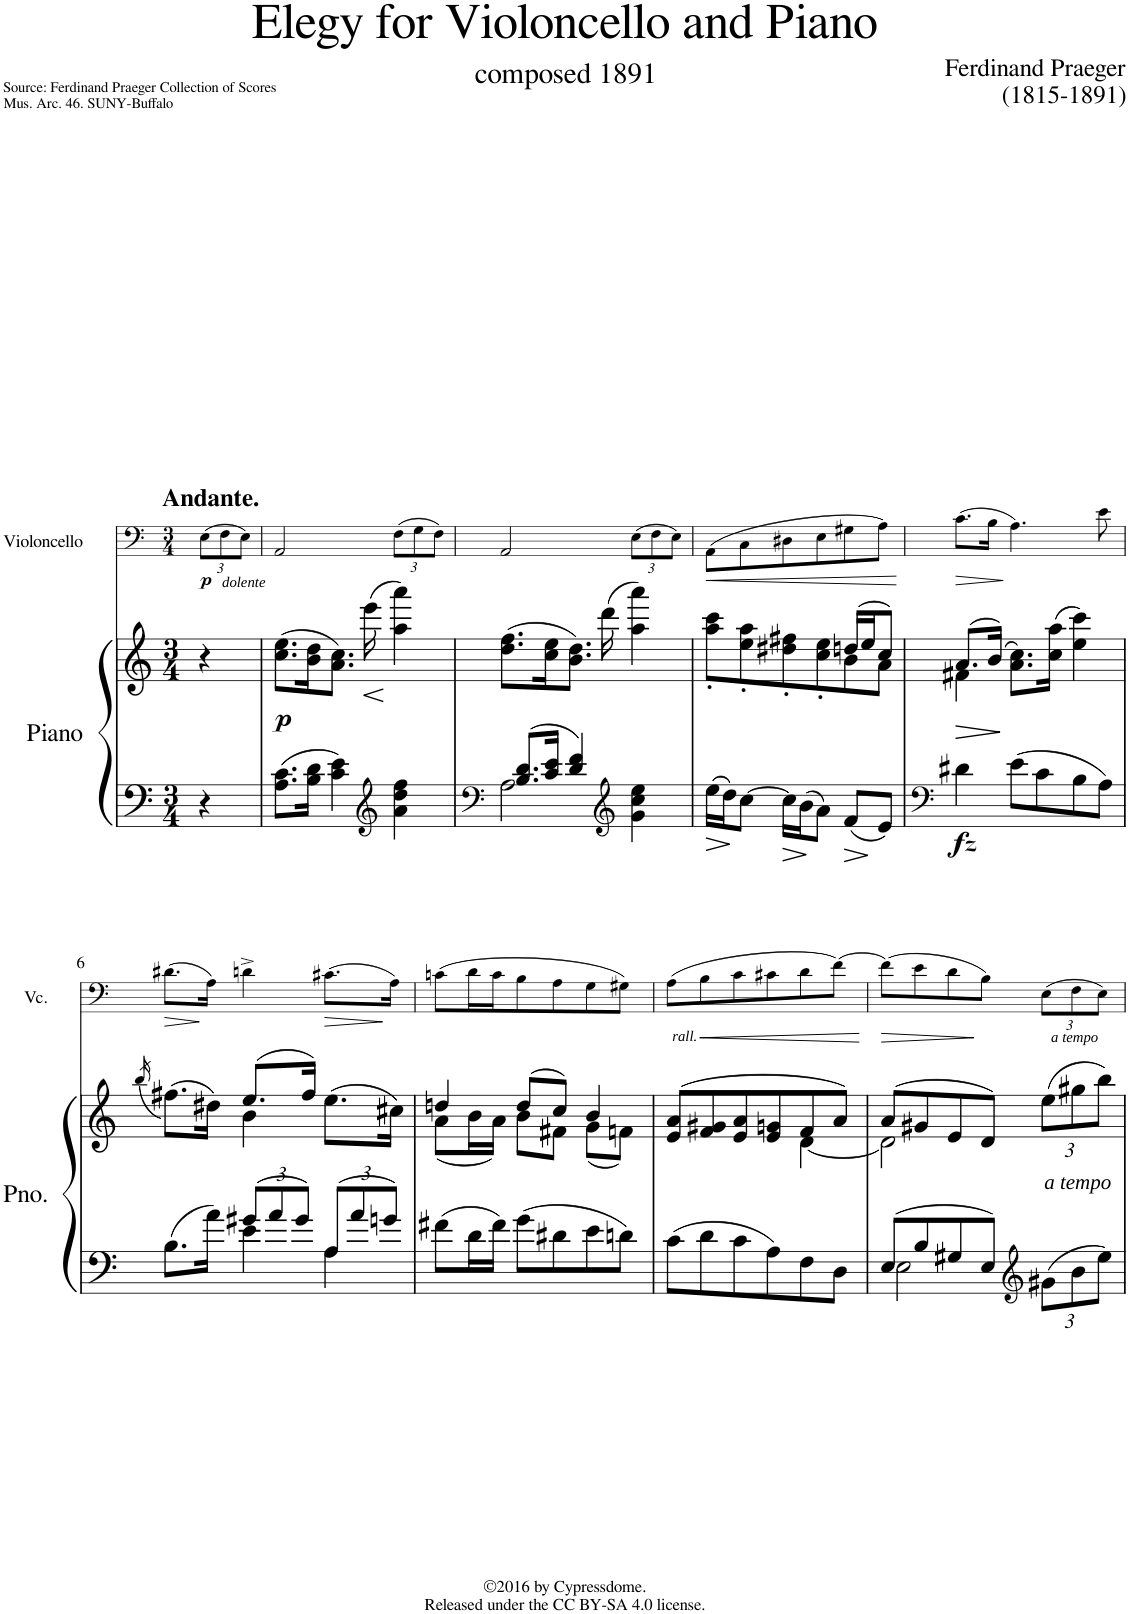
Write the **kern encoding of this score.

**kern	**kern	**dynam	**kern	**dynam
*part2	*part2	*part2	*part1	*part1
*staff3	*staff2	*staff2/3	*staff1	*staff1
*I"Piano	*	*	*I"Violoncello	*
*I'Pno.	*	*	*I'Vc.	*
*	*	*	*stria5	*
*clefF4	*clefG2	*	*clefF4	*
*k[]	*k[]	*	*k[]	*
*M3/4	*M3/4	*	*M3/4	*
*	*	*	*Xbrackettup	*
=1	=1	=1	=1	=1
!	!	!	!LO:TX:a:B:t=Andante.	!
!	!	!	!	!LO:DY:b
!	!	!	!	!LO:DY:n=1:b
4r	4r	.	(12E\L	p other-dynamics
.	.	.	12F\	.
.	.	.	12E\J)	.
=2	=2	=2	=2	=2
!	!	!LO:DY:b	!	!
8.A\ 8.c\L	(8.cc\ 8.ee\L	p	2AA/	.
16B\ 16d\Jk	16b\ 16dd\K	.	.	.
4c\ 4e\	8.a\ 8.cc\J)	.	.	.
!	!	!LO:HP:b	!	!
.	(16eee\	<	.	.
*clefG2	*	*	*	*
4a\ 4dd\ 4ff\	4aa\ 4aaa\)	[	(12F\L	.
.	.	.	12G\	.
.	.	.	12F\J)	.
=3	=3	=3	=3	=3
*clefF4	*	*	*	*
*^	*	*	*	*
8.B/ 8.d/L	2A\	(8.dd\ 8.ff\L	.	2AA/	.
16c/ 16e/Jk	.	16cc\ 16ee\K	.	.	.
4d/ 4f/	.	8.b\ 8.dd\J)	.	.	.
.	.	(16ddd\	.	.	.
*clefG2	*	*	*	*	*
4g\ 4cc\ 4ee\	4ryy	4aa\ 4aaa\)	.	(12E\L	.
.	.	.	.	12F\	.
.	.	.	.	12E\J)	.
*v	*v	*	*	*	*
=4	=4	=4	=4	=4
*	*^	*	*	*
!	!	!	!	!	!LO:HP:b
16ee\LL	8ryy	8aa\' 8ccc\'L	.	(8AA\L	<
16dd\J	.	.	.	.	.
[8cc\J	8ryy	8ee\' 8aa\'	.	8C\	.
16cc\LL]	8ryy	8dd#X\' 8ff#X\'	.	8D#X\	.
16b\J	.	.	.	.	.
8a\J	8ryy	8cc\' 8ee\'	.	8E\	.
8f/L	(16ddn/LL	8b\	.	8G#X\	.
.	16ee/J	.	.	.	.
8e/J	8cc/J)	8a\J	.	8A\J)	.
*	*v	*v	*	*	*
.	.	.	.	[
=5	=5	=5	=5	=5
*clefF4	*	*	*	*
!	!	!LO:HP:b	!	!LO:HP:b
*	*^	*	*	*
!	!	!	!LO:DY:n=1:b=2	!	!
4d#X\	(8.a/L	4f#X\	> fz	(8.c\L	>
.	(16b/Jk)	.	.	16B\Jk	.
8e\L	8.a\ 8.cc\L)	2ryy	]	4.A\)	]
8c\	.	.	.	.	.
.	(16cc\ 16aa\Jk	.	.	.	.
8B\	4ee\ 4ccc\)	.	.	.	.
8A\J	.	.	.	8e\	.
!!LO:LB:g=z
=6	=6	=6	=6	=6	=6
.	(16qbb/	.	.	.	.
*^	*	*	*	*	*
!	!	!	!	!	!	!LO:HP:b
8.B\L	4ryy	(8.ff#X\L)	4ryy	.	(8.d#X\L	>
16a\Jk	.	16dd#X\Jk)	.	.	16A\Jk)	]
*Xbrackettup	*	*	*	*	*	*
12g#X/L	4e\	(8.ee/L	4b\	.	4dn^\	.
12a/	.	.	.	.	.	.
12g#/J	.	.	.	.	.	.
.	.	16ff#/Jk)	.	.	.	.
!	!	!	!	!	!	!LO:HP:b
12A/L	4A\	(8.ee\L	4ryy	.	(8.c#X\L	>
12a/	.	.	.	.	.	.
12gn/J	.	.	.	.	.	.
.	.	16cc#X\Jk)	.	.	16A\Jk)	]
*v	*v	*	*	*	*	*
=7	=7	=7	=7	=7	=7
8f#X\L	4ddn/	(8a\L	.	(8cn\L	.
16d\L	.	16b\L	.	16d\L	.
16f#\JJ	.	16a\JJ)	.	16c\J	.
8g\L	(8dd/L	8b\L	.	8B\	.
8d#X\	8cc/J)	8f#X\J	.	8A\	.
8e\	4b/	(8g\L	.	8G\	.
8dn\J	.	8fn\J)	.	8G#X\J)	.
=8	=8	=8	=8	=8	=8
!	!	!	!	!	!LO:HP:b
!	!	!	!	!	!LO:DY:n=1:b
8c\L	(8e/ 8a/L	4ryy	.	(8A\L	< other-dynamics
8d\	8f/ 8g#X/	.	.	8B\	.
8c\	8e/ 8a/	4ryy	.	8c\	.
8A\	8e/ 8gn/	.	.	8c#X\	.
8F\	8f/	[4d\	.	8d\	.
8D\J	8a/J)	.	.	[8f\J)	.
*	*v	*v	*	*	*
.	.	.	.	[
=9	=9	=9	=9	=9
*^	*^	*	*	*
!	!	!	!	!	!	!LO:HP:b
8E/L	2E\	(8a/L	2d\]	.	(8f\L]	>
8B/	.	8g#X/	.	.	8e\	.
8G#X/	.	8e/	.	.	8d\	.
8E/J	.	8d/J)	.	.	8B\J)	]
*clefG2	*	*	*	*	*	*
*	*	*Xbrackettup	*	*	*	*
!	!	!	!	!LO:DY:b	!	!LO:DY:b
12g#X\L	4ryy	(12ee\L	4ryy	other-dynamics	(12E\L	other-dynamics
12b\	.	12gg#X\	.	.	12F\	.
12ee\J	.	12bb\J)	.	.	12E\J)	.
*v	*v	*	*	*	*	*
*	*v	*v	*	*	*
=	=	=	=	=
*-	*-	*-	*-	*-
